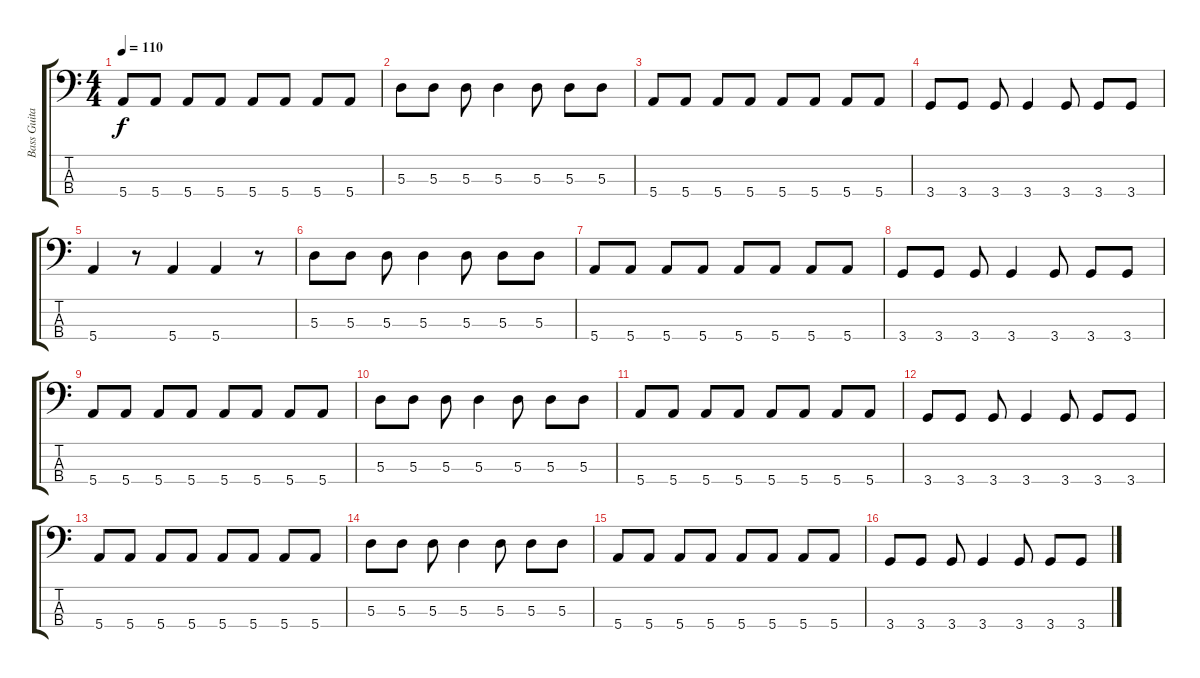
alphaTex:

\track ("Bass Guitar" "Bass Guita") {instrument electricbassfinger}
\staff {score tabs}
\tuning (G2 D2 A1 E1) {hide}
\ts (4 4)
\tempo 110
\clef f4
\ks c
5.4.8{dy f} 5.4.8 5.4.8 5.4.8 5.4.8 5.4.8 5.4.8 5.4.8 |
5.3.8 5.3.8 5.3.8 5.3.4 5.3.8 5.3.8 5.3.8 |
5.4.8 5.4.8 5.4.8 5.4.8 5.4.8 5.4.8 5.4.8 5.4.8 |
3.4.8 3.4.8 3.4.8 3.4.4 3.4.8 3.4.8 3.4.8 |
5.4.4 r.8 5.4.4 5.4.4 r.8 |
5.3.8 5.3.8 5.3.8 5.3.4 5.3.8 5.3.8 5.3.8 |
5.4.8 5.4.8 5.4.8 5.4.8 5.4.8 5.4.8 5.4.8 5.4.8 |
3.4.8 3.4.8 3.4.8 3.4.4 3.4.8 3.4.8 3.4.8 |
5.4.8 5.4.8 5.4.8 5.4.8 5.4.8 5.4.8 5.4.8 5.4.8 |
5.3.8 5.3.8 5.3.8 5.3.4 5.3.8 5.3.8 5.3.8 |
5.4.8 5.4.8 5.4.8 5.4.8 5.4.8 5.4.8 5.4.8 5.4.8 |
3.4.8 3.4.8 3.4.8 3.4.4 3.4.8 3.4.8 3.4.8 |
5.4.8 5.4.8 5.4.8 5.4.8 5.4.8 5.4.8 5.4.8 5.4.8 |
5.3.8 5.3.8 5.3.8 5.3.4 5.3.8 5.3.8 5.3.8 |
5.4.8 5.4.8 5.4.8 5.4.8 5.4.8 5.4.8 5.4.8 5.4.8 |
3.4.8 3.4.8 3.4.8 3.4.4 3.4.8 3.4.8 3.4.8
